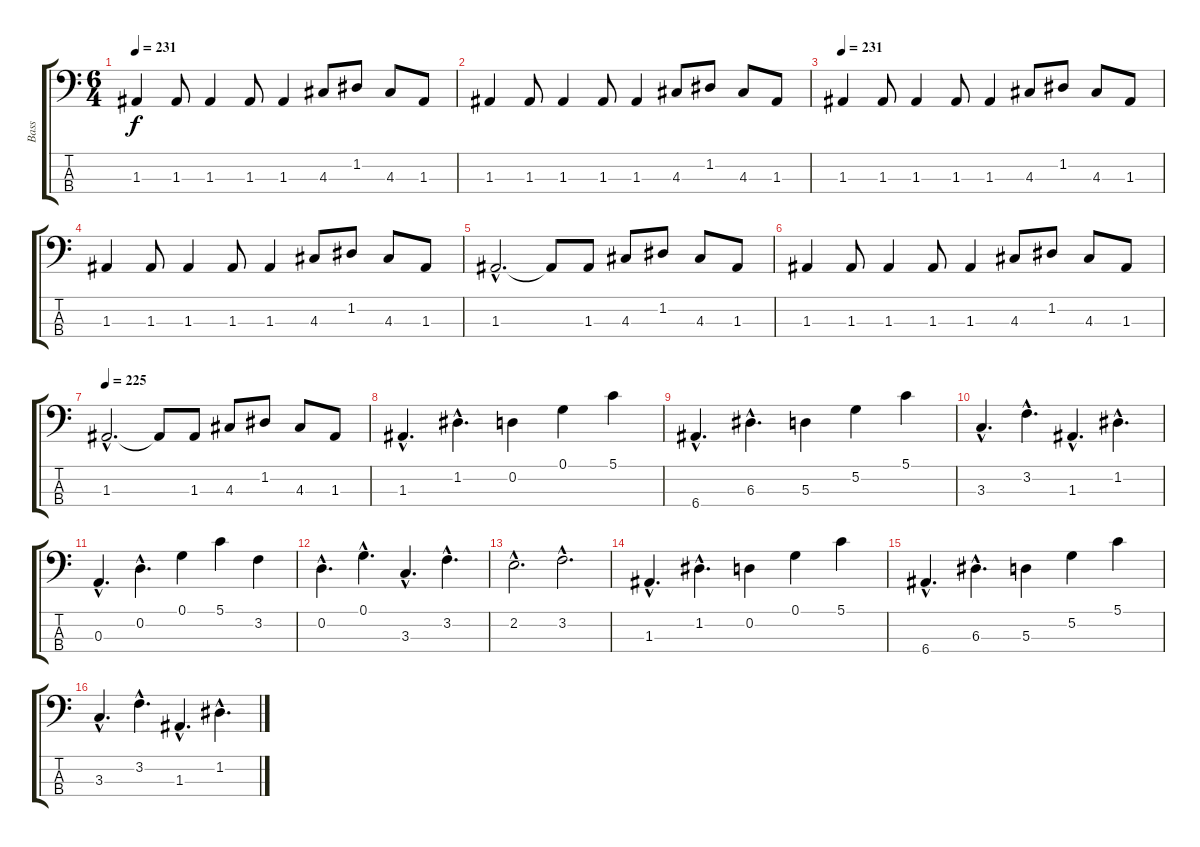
\track ("Bass" "Bass") {instrument slapbass2}
\staff {score tabs}
\tuning (G2 D2 A1 E1) {hide}
\ts (6 4)
\tempo 231
\clef f4
\ks c
1.3.4{dy f} 1.3.8 1.3.4 1.3.8 1.3.4 4.3.8 1.2.8 4.3.8 1.3.8 |
1.3.4 1.3.8 1.3.4 1.3.8 1.3.4 4.3.8 1.2.8 4.3.8 1.3.8 |
\tempo 231
1.3.4 1.3.8 1.3.4 1.3.8 1.3.4 4.3.8 1.2.8 4.3.8 1.3.8 |
1.3.4 1.3.8 1.3.4 1.3.8 1.3.4 4.3.8 1.2.8 4.3.8 1.3.8 |
1.3{hac}.2{d} 1.3{t}.8 1.3.8 4.3.8 1.2.8 4.3.8 1.3.8 |
1.3.4 1.3.8 1.3.4 1.3.8 1.3.4 4.3.8 1.2.8 4.3.8 1.3.8 |
\tempo 225
1.3{hac}.2{d} 1.3{t}.8 1.3.8 4.3.8 1.2.8 4.3.8 1.3.8 |
1.3{hac}.4{d} 1.2{hac}.4{d} 0.2.4 0.1.4 5.1.4 |
6.4{hac}.4{d} 6.3{hac}.4{d} 5.3.4 5.2.4 5.1.4 |
3.3{hac}.4{d} 3.2{hac}.4{d} 1.3{hac}.4{d} 1.2{hac}.4{d} |
0.3{hac}.4{d} 0.2{hac}.4{d} 0.1.4 5.1.4 3.2.4 |
0.2{hac}.4{d} 0.1{hac}.4{d} 3.3{hac}.4{d} 3.2{hac}.4{d} |
2.2{hac}.2{d} 3.2{hac}.2{d} |
1.3{hac}.4{d} 1.2{hac}.4{d} 0.2.4 0.1.4 5.1.4 |
6.4{hac}.4{d} 6.3{hac}.4{d} 5.3.4 5.2.4 5.1.4 |
3.3{hac}.4{d} 3.2{hac}.4{d} 1.3{hac}.4{d} 1.2{hac}.4{d}
